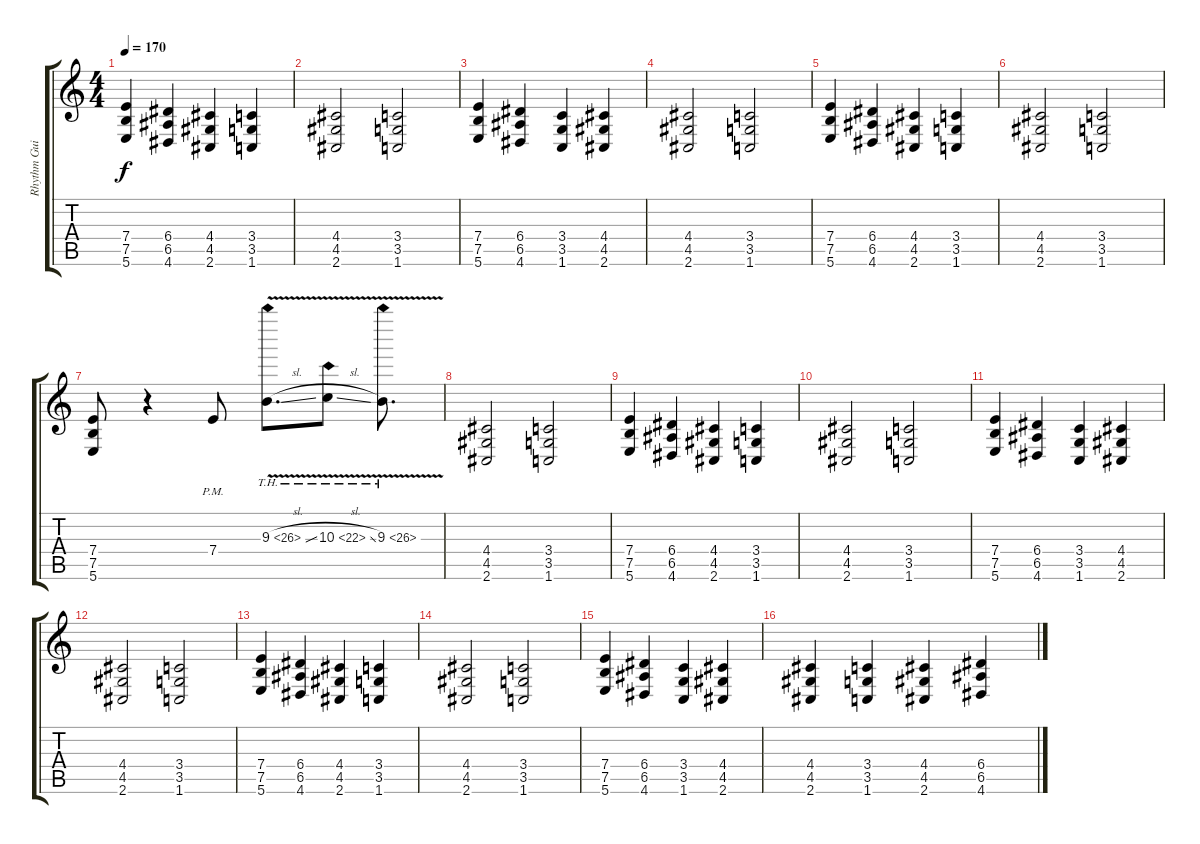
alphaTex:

\track ("Rhythm Guitar 2" "Rhythm Gui") {instrument distortionguitar}
\staff {score tabs}
\tuning (B3 Gb3 D3 A2 E2 B1) {hide}
\ts (4 4)
\tempo 170
\clef g2
\ks c
(7.4 7.5 5.6).4{dy f} (6.4 6.5 4.6).4 (4.4 4.5 2.6).4 (3.4 3.5 1.6).4 |
(4.4 4.5 2.6).2 (3.4 3.5 1.6).2 |
(7.4 7.5 5.6).4 (6.4 6.5 4.6).4 (3.4 3.5 1.6).4 (4.4 4.5 2.6).4 |
(4.4 4.5 2.6).2 (3.4 3.5 1.6).2 |
(7.4 7.5 5.6).4 (6.4 6.5 4.6).4 (4.4 4.5 2.6).4 (3.4 3.5 1.6).4 |
(4.4 4.5 2.6).2 (3.4 3.5 1.6).2 |
(7.4 7.5 5.6).8 r.4 7.4{pm}.8 9.3{th 17 v sl}.8{d} 10.3{th 12 v sl}.8 9.3{th 17 v}.8{d} |
(4.4 4.5 2.6).2 (3.4 3.5 1.6).2 |
(7.4 7.5 5.6).4 (6.4 6.5 4.6).4 (4.4 4.5 2.6).4 (3.4 3.5 1.6).4 |
(4.4 4.5 2.6).2 (3.4 3.5 1.6).2 |
(7.4 7.5 5.6).4 (6.4 6.5 4.6).4 (3.4 3.5 1.6).4 (4.4 4.5 2.6).4 |
(4.4 4.5 2.6).2 (3.4 3.5 1.6).2 |
(7.4 7.5 5.6).4 (6.4 6.5 4.6).4 (4.4 4.5 2.6).4 (3.4 3.5 1.6).4 |
(4.4 4.5 2.6).2 (3.4 3.5 1.6).2 |
(7.4 7.5 5.6).4 (6.4 6.5 4.6).4 (3.4 3.5 1.6).4 (4.4 4.5 2.6).4 |
(4.4 4.5 2.6).4 (3.4 3.5 1.6).4 (4.4 4.5 2.6).4 (6.4 6.5 4.6).4
